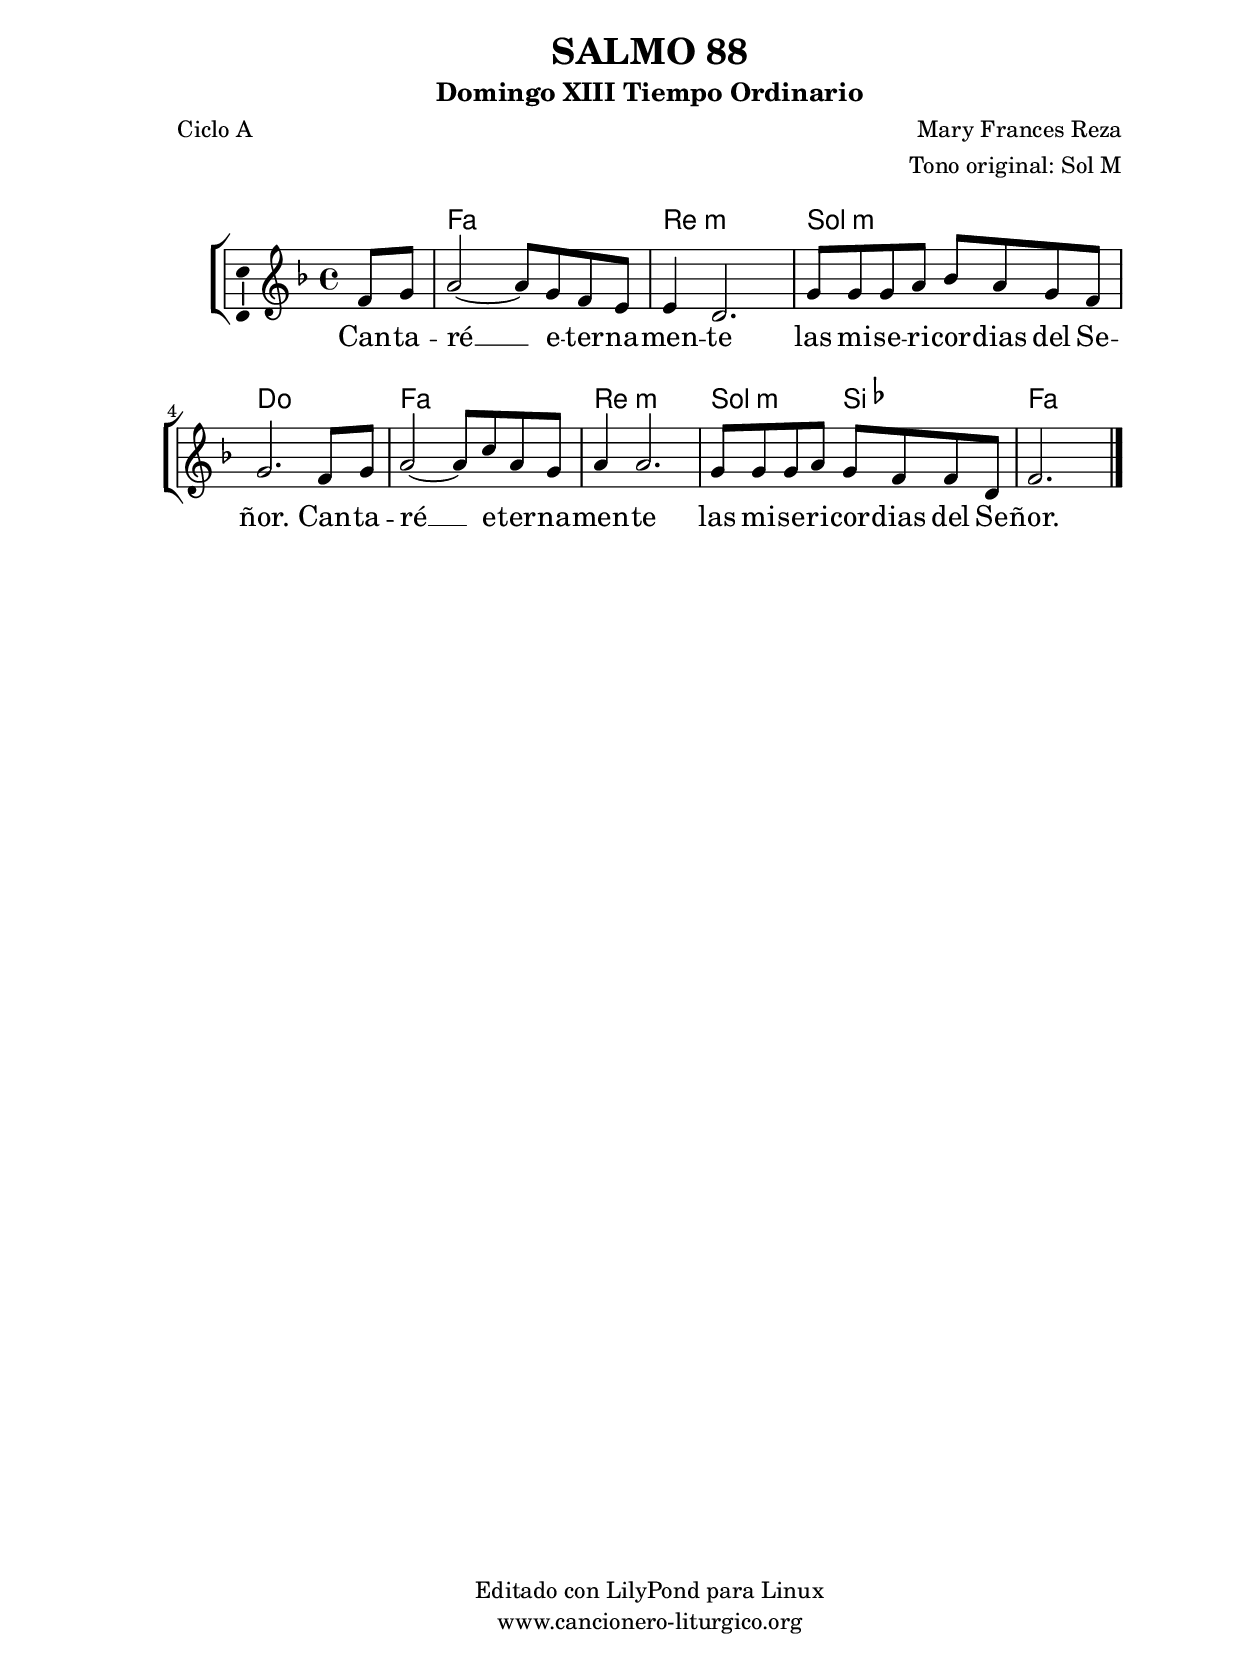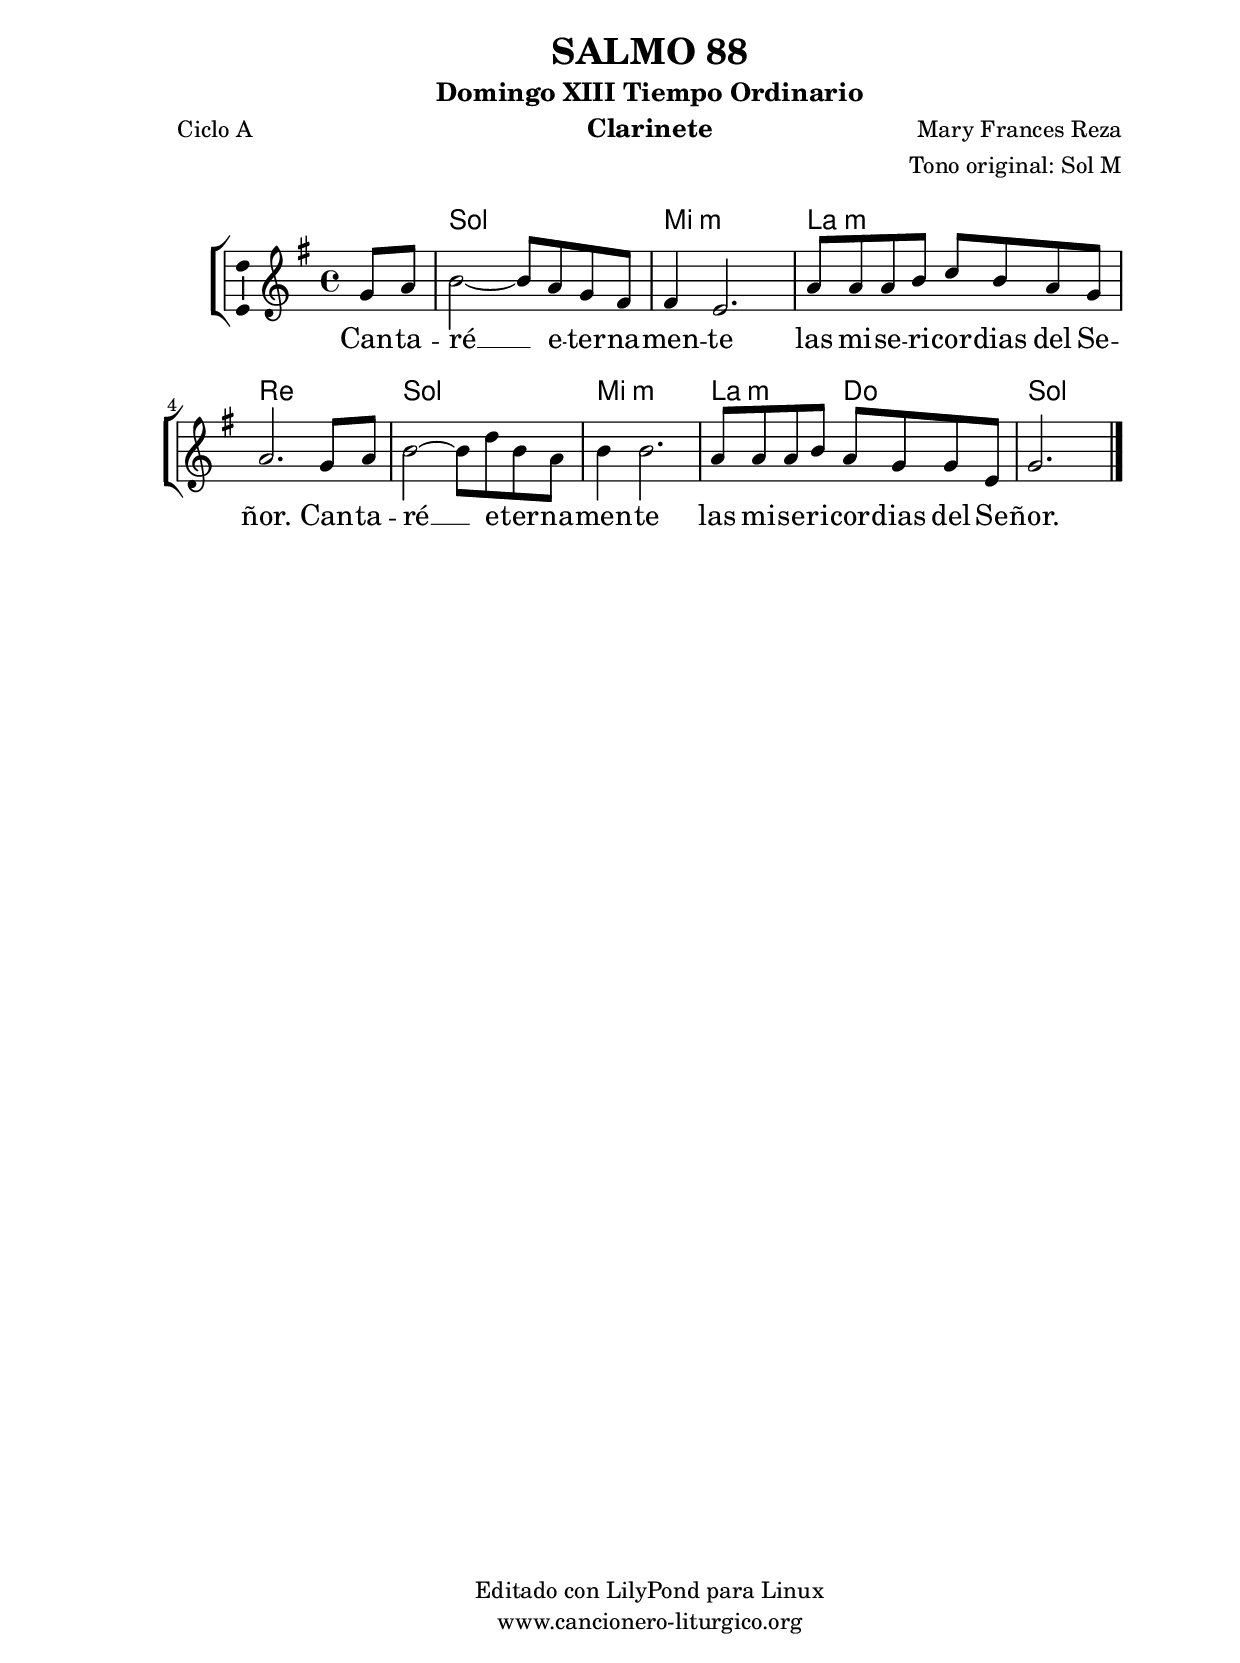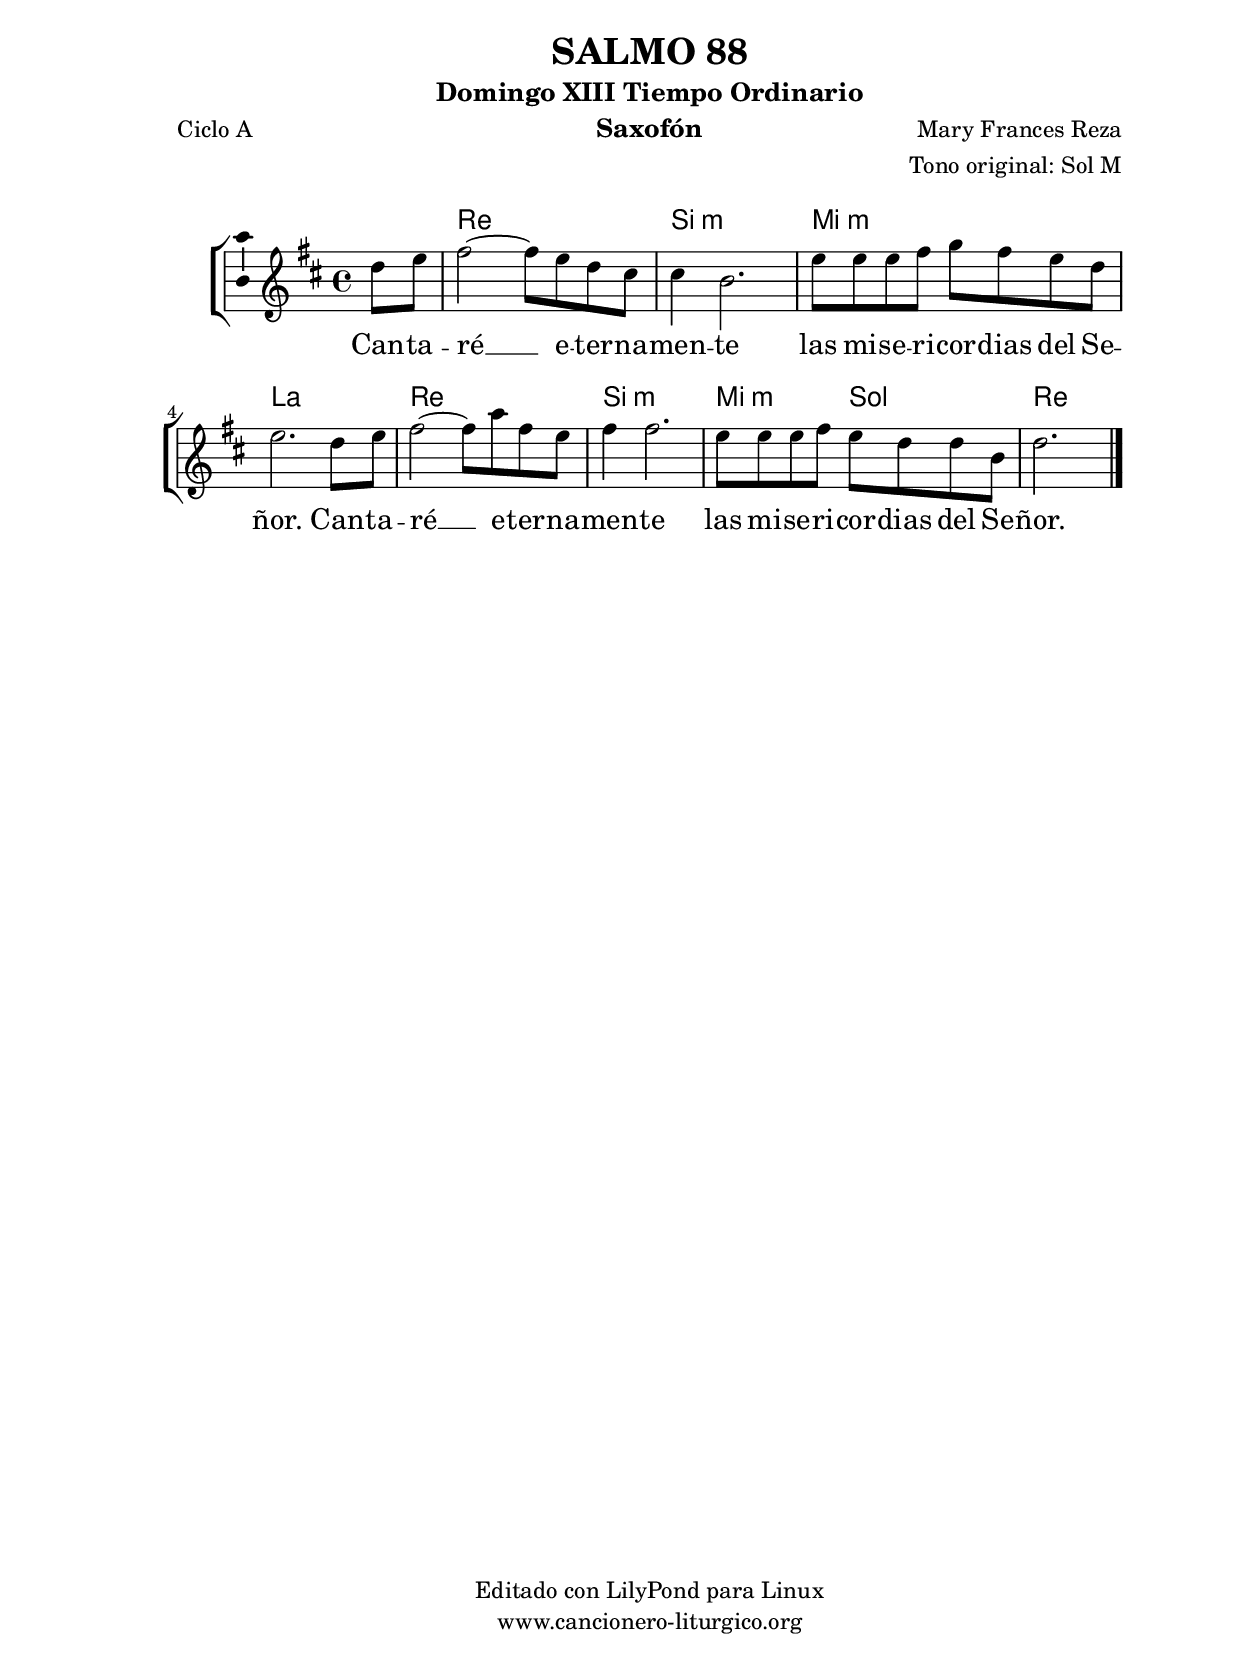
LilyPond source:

%
%para convertir .midi en .wav:
%timidity filename.midi -Ow -o finename.wav
%
%
%Para convertir de .wav a .mp3:
%lame -h -m j filename.wav
%
%
%para escuchar el midi:
%timidity nombrefichero.midi
%


%versión de lilypond para la que se ha escrito esta partitura:
\version "2.16.0"

	%Tamaño papel
	#(set-default-paper-size "a4")
	%Tamaño partitura
	#(set-global-staff-size 20)
	%No responde al pulsar sobre una nota
	#(ly:set-option 'point-and-click #f)

%parámetros del encabezamiento:
\header {
	title = "SALMO 88"
	subtitle = "Domingo XIII Tiempo Ordinario"
	composer = "Mary Frances Reza"
	poet = "Ciclo A"
	meter = ""
	arranger = "Tono original: Sol M"
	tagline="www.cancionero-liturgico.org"
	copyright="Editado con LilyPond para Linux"
	tiempo = "Ordinario"
	usos = "Salmo"
	letra = "Cantaré eternamente las misericordias del Señor."
	}

%parámetros asociados al papel:
\paper  {
	oddHeaderMarkup = \markup {\fill-line { \on-the-fly #not-first-page \fromproperty #'header:title \on-the-fly #not-first-page \fromproperty #'header:composer }}
	evenHeaderMarkup = \markup {\fill-line { \fromproperty #'header:composer \fromproperty #'header:title }}
	#(set-paper-size "a4")
	print-page-number = ##f
	first-page-number = 1
	print-first-page-number = ##f
%	head-separation = 3.0 \cm
	top-margin = 2.0 \cm
	bottom-margin = 0.5\cm
%%%	bottom-margin = -1.0\cm
	left-margin = 3.0 \cm
	line-width = 16.0 \cm 
	indent = 8\mm
	interscoreline = 2.\mm
	between-system-space = 15\mm
%	para que las partituras no llenen la hoja:
	ragged-bottom = ##t
%	idem para la última hoja:
	ragged-last-bottom = ##f
%	para que las partituras llenen el ancho del papel:
	ragged-last = ##f
	after-title-space = 2.5 \cm
%page-count=1
%system-count=8

	%Flexible Vertical Spacing
%	markup-markup-spacing =
%	#'((basic-distance . 15) (minimum-distance . 15) (padding . 3))
	markup-system-spacing =
	#'((basic-distance . 15) (minimum-distance . 15) (padding . 3))
	system-system-spacing =
	#'((basic-distance . 15) (minimum-distance . 15) (padding . 3))
	score-system-spacing =
	#'((basic-distance . 15) (minimum-distance . 15) (padding . 5))
%	top-system-spacing = % header
%	#'((basic-distance . 8) (minimum-distance . 0) (padding . 3))
%	top-markup-spacing =
%	#'((basic-distance . 20) (minimum-distance . 20) (padding . 3))
	last-bottom-spacing = % footer
	#'((basic-distance . 5) (minimum-distance . 5) (padding . 3))
%	score-markup-spacing =
%	#'((basic-distance . 16) (minimum-distance . 13) (padding . 3))

	}


%parámetros que afectan a toda la partitura:
global =  {
	%clave de sol (G):
	\clef G
	%armadura:
\transpose g f
	\key g \major
	\tempo 4=100
	\set Score.tempoHideNote = ##t
	}


acordes = {
	\italianChords
	\chordmode {
\transpose g f
{

s4
g1 e:m a:m d g e:m a2:m c g1

	}
	}
}

melodia = 
\transpose g f
{
	\relative c''{

\time 4/4

\partial4
g8 a
b2~b8 a g fis
fis4 e2.
a8 a a b c b a g
a2. g8 a
b2~b8 d b a
b4 b2.
a8 a a b a g g e
g2. s4

	\bar "|."
	}
	}


texto = \lyricmode {
Can -- ta -- ré __ e -- ter -- na -- men -- te
las mi -- se -- ri -- cor -- dias del Se -- ñor.
Can -- ta -- ré __ e -- ter -- na -- men -- te
las mi -- se -- ri -- cor -- dias del Se -- ñor.
	}


acordesStaff = \context ChordNames = acordesStaff <<
	\set chordChanges = ##t
	\acordes
	>>


vozStaff = \context Voice = vozStaff
\with {\consists "Ambitus_engraver"}
<<
%	\set Staff.instrumentName = ""
%	\set Staff.shortInstrumentName = ""
%	\set Staff.midiInstrument = #"clarinet"
%	\set Staff.midiInstrument = #"cello"
%	\set Staff.midiInstrument = #"flute"
	\set Staff.midiInstrument = #"electric guitar (jazz)"
%	\set Staff.midiInstrument = #"english horn"
%	\set Staff.midiInstrument = #"violin"
%	\set Staff.midiInstrument = #"glockenspiel"
	\set Staff.midiMinimumVolume = #0.7
	\set Staff.midiMaximumVolume = #0.9
	\global
	\melodia
	>>


textoStaff = \context Lyrics = textoStaff <<
	\lyricsto vozStaff \texto
	>>

\book {
	\score {
		\context ChoirStaff {
			\override StaffGroup.SystemStartBracket #'collapse-height = #1
			\override Score.SystemStartBar #'collapse-height = #1
			<<
			\acordesStaff
			\vozStaff
			\textoStaff
			>>
			}
		\layout {
	    		\context {
				\Lyrics
				\override LyricText #'font-size = #2
				}
	   		 \context {
				\Score
				%fontSize = #3
				\override StaffSymbol #'staff-space = #(magstep +3)
				%\override Beam #'thickness = #0.55
				%\override SpacingSpanner #'spacing-increment = #1.0
				%\override Slur #'height-limit = #1.5
				}
			}
		}
	\score {
		\unfoldRepeats
		\context ChoirStaff {
			<<
			\acordesStaff
			\vozStaff
			>>
			}
		\midi {
	  		\context {
	  			\Score
				tempoWholesPerMinute = #(ly:make-moment 70 4)
				}
			}
		}
	}

%Partitura para clarinete
#(define output-suffix "C")
\book {
	\header{
		instrument = "Clarinete"
		}
	\score {
		\context ChoirStaff {
			\override StaffGroup.SystemStartBracket #'collapse-height = #1
			\override Score.SystemStartBar #'collapse-height = #1
\transpose c d
			<<
			\acordesStaff
			\vozStaff
			\textoStaff
			>>
			}
		\layout {
	    		\context {
				\Lyrics
				\override LyricText #'font-size = #2
				}
	   		 \context {
				\Score
				%fontSize = #3
				\override StaffSymbol #'staff-space = #(magstep +3)
				%\override Beam #'thickness = #0.55
				%\override SpacingSpanner #'spacing-increment = #1.0
				%\override Slur #'height-limit = #1.5
				}
			}
		}
	}

%Partitura para saxofón
#(define output-suffix "S")
\book {
	\header{
		instrument = "Saxofón"
		}
	\score {
		\context ChoirStaff {
			\override StaffGroup.SystemStartBracket #'collapse-height = #1
			\override Score.SystemStartBar #'collapse-height = #1
\transpose c a
			<<
			\acordesStaff
			\vozStaff
			\textoStaff
			>>
			}
		\layout {
	    		\context {
				\Lyrics
				\override LyricText #'font-size = #2
				}
	   		 \context {
				\Score
				%fontSize = #3
				\override StaffSymbol #'staff-space = #(magstep +3)
				%\override Beam #'thickness = #0.55
				%\override SpacingSpanner #'spacing-increment = #1.0
				%\override Slur #'height-limit = #1.5
				}
			}
		}
	}

